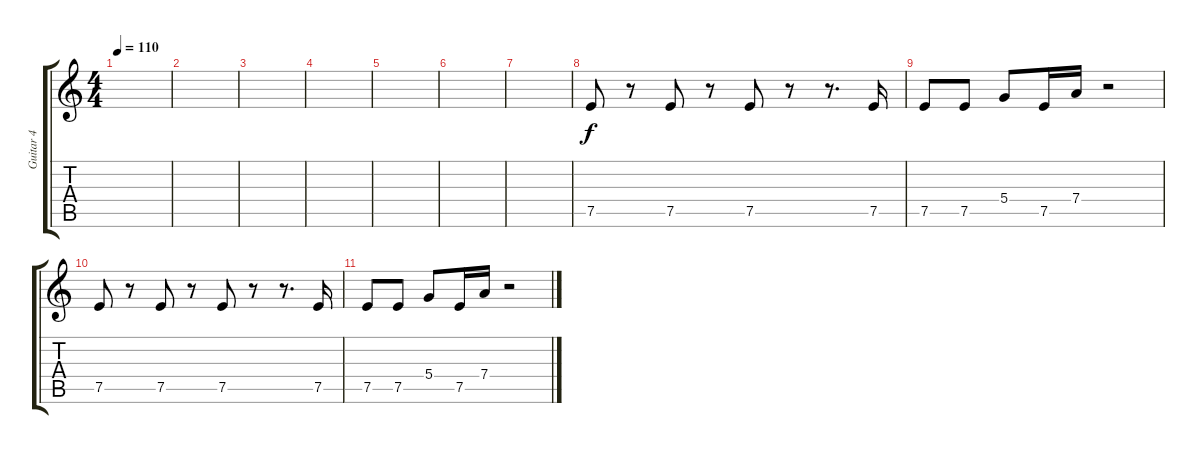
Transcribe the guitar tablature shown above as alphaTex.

\track ("Guitar 4" "Guitar 4") {instrument electricguitarmuted}
\staff {score tabs}
\tuning (E4 B3 G3 D3 A2 E2) {hide}
\ts (4 4)
\tempo 110
\clef g2
\ks c
|
|
|
|
|
|
|
7.5.8 r.8 7.5.8 r.8 7.5.8 r.8 r.8{d} 7.5.16 |
7.5.8 7.5.8 5.4.8 7.5.16 7.4.16 r.2 |
7.5.8 r.8 7.5.8 r.8 7.5.8 r.8 r.8{d} 7.5.16 |
7.5.8 7.5.8 5.4.8 7.5.16 7.4.16 r.2
